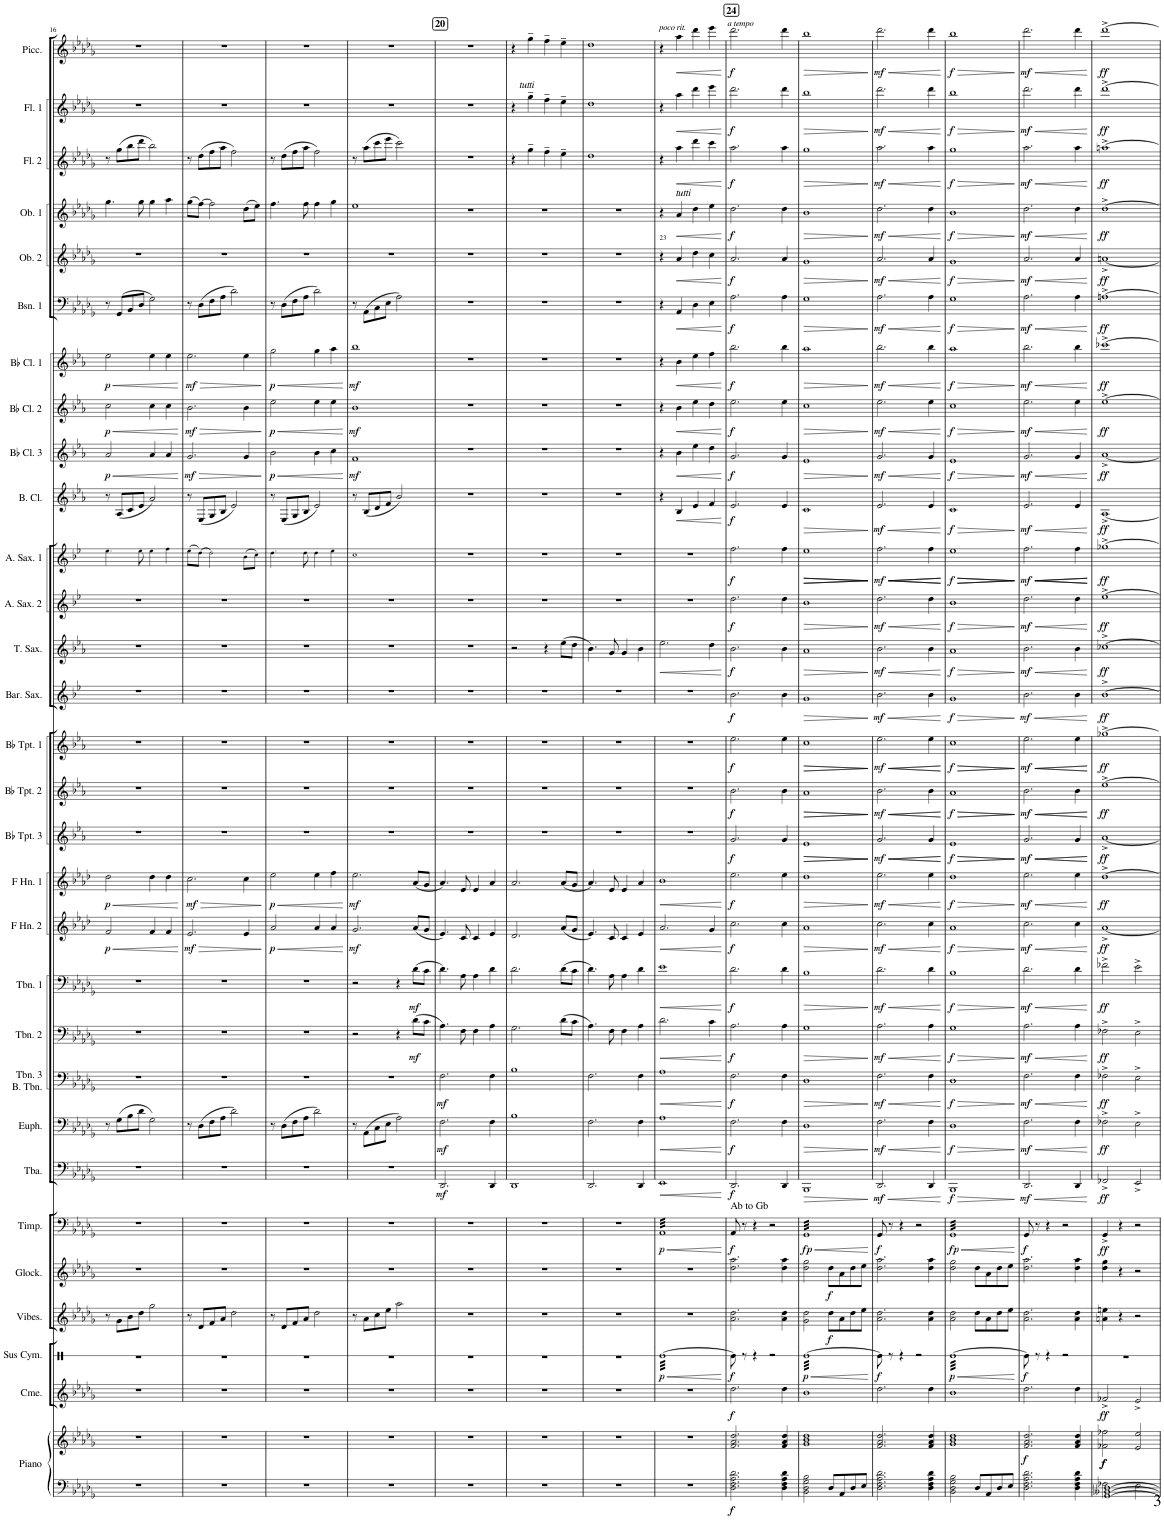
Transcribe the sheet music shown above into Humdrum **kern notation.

**kern	**kern	**dynam	**kern	**dynam	**kern	**dynam	**kern	**dynam	**kern	**dynam	**kern	**dynam	**kern	**dynam	**kern	**dynam	**kern	**dynam	**kern	**dynam	**kern	**dynam	**kern	**dynam	**kern	**dynam	**kern	**dynam	**kern	**dynam	**kern	**dynam	**kern	**dynam	**kern	**dynam	**kern	**dynam	**kern	**dynam	**kern	**dynam	**kern	**dynam	**kern	**dynam	**kern	**dynam	**kern	**dynam	**kern	**dynam	**kern	**dynam	**kern	**dynam	**kern	**dynam	**kern	**dynam
*part30	*part30	*part30	*part29	*part29	*part28	*part28	*part27	*part27	*part26	*part26	*part25	*part25	*part24	*part24	*part23	*part23	*part22	*part22	*part21	*part21	*part20	*part20	*part19	*part19	*part18	*part18	*part17	*part17	*part16	*part16	*part15	*part15	*part14	*part14	*part13	*part13	*part12	*part12	*part11	*part11	*part10	*part10	*part9	*part9	*part8	*part8	*part7	*part7	*part6	*part6	*part5	*part5	*part4	*part4	*part3	*part3	*part2	*part2	*part1	*part1
*staff31	*staff30	*staff30/31	*staff29	*staff29	*staff28	*staff28	*staff27	*staff27	*staff26	*staff26	*staff25	*staff25	*staff24	*staff24	*staff23	*staff23	*staff22	*staff22	*staff21	*staff21	*staff20	*staff20	*staff19	*staff19	*staff18	*staff18	*staff17	*staff17	*staff16	*staff16	*staff15	*staff15	*staff14	*staff14	*staff13	*staff13	*staff12	*staff12	*staff11	*staff11	*staff10	*staff10	*staff9	*staff9	*staff8	*staff8	*staff7	*staff7	*staff6	*staff6	*staff5	*staff5	*staff4	*staff4	*staff3	*staff3	*staff2	*staff2	*staff1	*staff1
*I"Piano	*	*	*I"Chimes	*	*I"Suspended Cymbal	*	*I"Vibraphone	*	*I"Glockenspiel	*	*I"Timpani	*	*I"Tuba	*	*I"Euphonium	*	*I"Trombone 3 &amp; Bass Trombone	*	*I"Trombone 2	*	*I"Trombone 1	*	*I"F Horn 2	*	*I"F Horn 1	*	*I"Bb Trumpet 3	*	*I"Bb Trumpet 2	*	*I"Bb Trumpet 1	*	*I"Baritone Saxophone	*	*I"Tenor Saxophone	*	*I"Alto Saxophone 2	*	*I"Alto Saxophone 1	*	*I"Bass Clarinet	*	*I"Bb Clarinet 3	*	*I"Bb Clarinet 2	*	*I"Bb Clarinet 1	*	*I"Bassoon 1	*	*I"Oboe 2	*	*I"Oboe 1	*	*I"Flute 2	*	*I"Flute 1	*	*I"Piccolo	*
*I'Piano	*	*	*I'Cme.	*	*I'Sus Cym.	*	*	*	*I'Glock.	*	*I'Timp.	*	*I'Tba.	*	*I'Euph.	*	*I'Tbn. 3 B. Tbn.	*	*I'Tbn. 2	*	*I'Tbn. 1	*	*I'F Hn. 2	*	*I'F Hn. 1	*	*I'Bb Tpt. 3	*	*I'Bb Tpt. 2	*	*I'Bb Tpt. 1	*	*I'Bar. Sax.	*	*I'T. Sax.	*	*I'A. Sax. 2	*	*I'A. Sax. 1	*	*I'B. Cl.	*	*I'Bb Cl. 3	*	*I'Bb Cl. 2	*	*I'Bb Cl. 1	*	*I'Bsn. 1	*	*I'Ob. 2	*	*I'Ob. 1	*	*I'Fl. 2	*	*I'Fl. 1	*	*I'Picc.	*
!!LO:PB:g=z
*clefF4	*clefG2	*	*clefG2	*	*clefX	*	*clefG2	*	*clefG2	*	*clefF4	*	*clefF4	*	*clefF4	*	*clefF4	*	*clefF4	*	*clefF4	*	*clefG2	*	*clefG2	*	*clefG2	*	*clefG2	*	*clefG2	*	*clefG2	*	*clefG2	*	*clefG2	*	*clefG2	*	*clefG2	*	*clefG2	*	*clefG2	*	*clefG2	*	*clefF4	*	*clefG2	*	*clefG2	*	*clefG2	*	*clefG2	*	*clefG2	*
*	*	*	*	*	*	*	*	*	*Trd-14c-24	*	*	*	*	*	*	*	*	*	*	*	*	*	*Trd4c7	*	*Trd4c7	*	*Trd1c2	*	*Trd1c2	*	*Trd1c2	*	*Trd12c21	*	*Trd8c14	*	*Trd5c9	*	*Trd5c9	*	*Trd8c14	*	*Trd1c2	*	*Trd1c2	*	*Trd1c2	*	*	*	*	*	*	*	*	*	*	*	*Trd-7c-12	*
*k[b-e-a-d-g-]	*k[b-e-a-d-g-]	*	*k[b-e-a-d-g-]	*	*k[]	*	*k[b-e-a-d-g-]	*	*k[b-e-a-d-g-]	*	*k[b-e-a-d-g-]	*	*k[b-e-a-d-g-]	*	*k[b-e-a-d-g-]	*	*k[b-e-a-d-g-]	*	*k[b-e-a-d-g-]	*	*k[b-e-a-d-g-]	*	*k[b-e-a-d-]	*	*k[b-e-a-d-]	*	*k[b-e-a-]	*	*k[b-e-a-]	*	*k[b-e-a-]	*	*k[b-e-]	*	*k[b-e-a-]	*	*k[b-e-]	*	*k[b-e-]	*	*k[b-e-a-]	*	*k[b-e-a-]	*	*k[b-e-a-]	*	*k[b-e-a-]	*	*k[b-e-a-d-g-]	*	*k[b-e-a-d-g-]	*	*k[b-e-a-d-g-]	*	*k[b-e-a-d-g-]	*	*k[b-e-a-d-g-]	*	*k[b-e-a-d-g-]	*
*M4/4	*M4/4	*	*M4/4	*	*M4/4	*	*M4/4	*	*M4/4	*	*M4/4	*	*M4/4	*	*M4/4	*	*M4/4	*	*M4/4	*	*M4/4	*	*M4/4	*	*M4/4	*	*M4/4	*	*M4/4	*	*M4/4	*	*M4/4	*	*M4/4	*	*M4/4	*	*M4/4	*	*M4/4	*	*M4/4	*	*M4/4	*	*M4/4	*	*M4/4	*	*M4/4	*	*M4/4	*	*M4/4	*	*M4/4	*	*M4/4	*
=16	=16	=16	=16	=16	=16	=16	=16	=16	=16	=16	=16	=16	=16	=16	=16	=16	=16	=16	=16	=16	=16	=16	=16	=16	=16	=16	=16	=16	=16	=16	=16	=16	=16	=16	=16	=16	=16	=16	=16	=16	=16	=16	=16	=16	=16	=16	=16	=16	=16	=16	=16	=16	=16	=16	=16	=16	=16	=16	=16	=16
!	!	!	!	!	!	!	!	!	!	!	!	!	!	!	!	!	!	!	!	!	!	!	!	!LO:HP:b	!	!LO:HP:b	!	!	!	!	!	!	!	!	!	!	!	!	!	!	!	!	!	!LO:HP:b	!	!LO:HP:b	!	!LO:HP:b	!	!	!	!	!	!	!	!	!	!	!	!
!	!	!	!	!	!	!	!	!	!	!	!	!	!	!	!	!	!	!	!	!	!	!	!	!LO:DY:n=1:b	!	!LO:DY:n=1:b	!	!	!	!	!	!	!	!	!	!	!	!	!	!	!	!	!	!LO:DY:n=1:b	!	!LO:DY:n=1:b	!	!LO:DY:n=1:b	!	!	!	!	!	!	!	!	!	!	!	!
1r	1r	.	1r	.	1r	.	8r	.	1r	.	1r	.	1r	.	8r	.	1r	.	1r	.	1r	.	2f/	< p	2dd-\	< p	1r	.	1r	.	1r	.	1r	.	1r	.	1r	.	4.ee-!\	.	8r	.	2a-/	< p	2cc\	< p	2ee-\	< p	8r	.	1r	.	4.gg-\	.	8r	.	1r	.	1r	.
.	.	.	.	.	.	.	8g-\L	.	.	.	.	.	.	.	(8G-\L	.	.	.	.	.	.	.	.	.	.	.	.	.	.	.	.	.	.	.	.	.	.	.	.	.	(8A-/L	.	.	.	.	.	.	.	(8GG-/L	.	.	.	.	.	(8gg-\L	.	.	.	.	.
.	.	.	.	.	.	.	8b-\	.	.	.	.	.	.	.	8B-\	.	.	.	.	.	.	.	.	.	.	.	.	.	.	.	.	.	.	.	.	.	.	.	.	.	8c/	.	.	.	.	.	.	.	8BB-/	.	.	.	.	.	8bb-\	.	.	.	.	.
.	.	.	.	.	.	.	8dd-\J	.	.	.	.	.	.	.	8d-\J	.	.	.	.	.	.	.	.	.	.	.	.	.	.	.	.	.	.	.	.	.	.	.	8ee-!\	.	8e-/J	.	.	.	.	.	.	.	8D-/J	.	.	.	8gg-\	.	8ddd-\J	.	.	.	.	.
.	.	.	.	.	.	.	2gg-\	.	.	.	.	.	.	.	2G-\)	.	.	.	.	.	.	.	4f/	.	4dd-\	.	.	.	.	.	.	.	.	.	.	.	.	.	4ee-!\	.	2a-/)	.	4a-/	.	4cc\	.	4ee-\	.	2G-\)	.	.	.	4gg-\	.	2bb-\)	.	.	.	.	.
.	.	.	.	.	.	.	.	.	.	.	.	.	.	.	.	.	.	.	.	.	.	.	4f/	.	4dd-\	.	.	.	.	.	.	.	.	.	.	.	.	.	4ff!\	.	.	.	4a-/	.	4cc\	.	4ee-\	.	.	.	.	.	4aa-\	.	.	.	.	.	.	.
.	.	.	.	.	.	.	.	.	.	.	.	.	.	.	.	.	.	.	.	.	.	.	.	[	.	[	.	.	.	.	.	.	.	.	.	.	.	.	.	.	.	.	.	[	.	[	.	[	.	.	.	.	.	.	.	.	.	.	.	.
=17	=17	=17	=17	=17	=17	=17	=17	=17	=17	=17	=17	=17	=17	=17	=17	=17	=17	=17	=17	=17	=17	=17	=17	=17	=17	=17	=17	=17	=17	=17	=17	=17	=17	=17	=17	=17	=17	=17	=17	=17	=17	=17	=17	=17	=17	=17	=17	=17	=17	=17	=17	=17	=17	=17	=17	=17	=17	=17	=17	=17
!	!	!	!	!	!	!	!	!	!	!	!	!	!	!	!	!	!	!	!	!	!	!	!	!LO:HP:b	!	!LO:HP:b	!	!	!	!	!	!	!	!	!	!	!	!	!	!	!	!	!	!LO:HP:b	!	!LO:HP:b	!	!LO:HP:b	!	!	!	!	!	!	!	!	!	!	!	!
!	!	!	!	!	!	!	!	!	!	!	!	!	!	!	!	!	!	!	!	!	!	!	!	!LO:DY:n=1:b	!	!LO:DY:n=1:b	!	!	!	!	!	!	!	!	!	!	!	!	!	!	!	!	!	!LO:DY:n=1:b	!	!LO:DY:n=1:b	!	!LO:DY:n=1:b	!	!	!	!	!	!	!	!	!	!	!	!
1r	1r	.	1r	.	1r	.	8r	.	1r	.	1r	.	1r	.	8r	.	1r	.	1r	.	1r	.	2.e-/	> mf	2.cc\	> mf	1r	.	1r	.	1r	.	1r	.	1r	.	1r	.	(8ee-!\L	.	8r	.	2.g/	> mf	2.b-\	> mf	2.ee-\	> mf	8r	.	1r	.	(8gg-\L	.	8r	.	1r	.	1r	.
.	.	.	.	.	.	.	8d-/L	.	.	.	.	.	.	.	(8D-\L	.	.	.	.	.	.	.	.	.	.	.	.	.	.	.	.	.	.	.	.	.	.	.	[8dd!\J)	.	(8E-/L	.	.	.	.	.	.	.	(8D-\L	.	.	.	[8ff\J)	.	(8dd-\L	.	.	.	.	.
.	.	.	.	.	.	.	8f/	.	.	.	.	.	.	.	8F\	.	.	.	.	.	.	.	.	.	.	.	.	.	.	.	.	.	.	.	.	.	.	.	2dd!\]	.	8G/	.	.	.	.	.	.	.	8F\	.	.	.	2ff\]	.	8ff\	.	.	.	.	.
.	.	.	.	.	.	.	8a-/J	.	.	.	.	.	.	.	8A-\J	.	.	.	.	.	.	.	.	.	.	.	.	.	.	.	.	.	.	.	.	.	.	.	.	.	8B-/J	.	.	.	.	.	.	.	8A-\J	.	.	.	.	.	8aa-\J	.	.	.	.	.
.	.	.	.	.	.	.	2dd-\	.	.	.	.	.	.	.	2d-\)	.	.	.	.	.	.	.	.	.	.	.	.	.	.	.	.	.	.	.	.	.	.	.	.	.	2e-/)	.	.	.	.	.	.	.	2d-\)	.	.	.	.	.	2ff\)	.	.	.	.	.
.	.	.	.	.	.	.	.	.	.	.	.	.	.	.	.	.	.	.	.	.	.	.	4e-/	.	4cc\	.	.	.	.	.	.	.	.	.	.	.	.	.	(8b-!\L	.	.	.	4g/	.	4b-\	.	4ee-\	.	.	.	.	.	(8dd-\L	.	.	.	.	.	.	.
.	.	.	.	.	.	.	.	.	.	.	.	.	.	.	.	.	.	.	.	.	.	.	.	.	.	.	.	.	.	.	.	.	.	.	.	.	.	.	8cc!\J)	.	.	.	.	.	.	.	.	.	.	.	.	.	8ee-\J)	.	.	.	.	.	.	.
.	.	.	.	.	.	.	.	.	.	.	.	.	.	.	.	.	.	.	.	.	.	.	.	]	.	]	.	.	.	.	.	.	.	.	.	.	.	.	.	.	.	.	.	]	.	]	.	]	.	.	.	.	.	.	.	.	.	.	.	.
=18	=18	=18	=18	=18	=18	=18	=18	=18	=18	=18	=18	=18	=18	=18	=18	=18	=18	=18	=18	=18	=18	=18	=18	=18	=18	=18	=18	=18	=18	=18	=18	=18	=18	=18	=18	=18	=18	=18	=18	=18	=18	=18	=18	=18	=18	=18	=18	=18	=18	=18	=18	=18	=18	=18	=18	=18	=18	=18	=18	=18
!	!	!	!	!	!	!	!	!	!	!	!	!	!	!	!	!	!	!	!	!	!	!	!	!LO:HP:b	!	!LO:HP:b	!	!	!	!	!	!	!	!	!	!	!	!	!	!	!	!	!	!LO:HP:b	!	!LO:HP:b	!	!LO:HP:b	!	!	!	!	!	!	!	!	!	!	!	!
!	!	!	!	!	!	!	!	!	!	!	!	!	!	!	!	!	!	!	!	!	!	!	!	!LO:DY:n=1:b	!	!LO:DY:n=1:b	!	!	!	!	!	!	!	!	!	!	!	!	!	!	!	!	!	!LO:DY:n=1:b	!	!LO:DY:n=1:b	!	!LO:DY:n=1:b	!	!	!	!	!	!	!	!	!	!	!	!
1r	1r	.	1r	.	1r	.	8r	.	1r	.	1r	.	1r	.	8r	.	1r	.	1r	.	1r	.	2a-/	< p	2ee-\	< p	1r	.	1r	.	1r	.	1r	.	1r	.	1r	.	4.dd!\	.	8r	.	2b-\	< p	2ee-\	< p	2gg\	< p	8r	.	1r	.	4.ff\	.	8r	.	1r	.	1r	.
.	.	.	.	.	.	.	8d-/L	.	.	.	.	.	.	.	(8D-\L	.	.	.	.	.	.	.	.	.	.	.	.	.	.	.	.	.	.	.	.	.	.	.	.	.	(8E-/L	.	.	.	.	.	.	.	(8D-\L	.	.	.	.	.	(8dd-\L	.	.	.	.	.
.	.	.	.	.	.	.	8f/	.	.	.	.	.	.	.	8F\	.	.	.	.	.	.	.	.	.	.	.	.	.	.	.	.	.	.	.	.	.	.	.	.	.	8G/	.	.	.	.	.	.	.	8F\	.	.	.	.	.	8ff\	.	.	.	.	.
.	.	.	.	.	.	.	8a-/J	.	.	.	.	.	.	.	8A-\J	.	.	.	.	.	.	.	.	.	.	.	.	.	.	.	.	.	.	.	.	.	.	.	8dd!\	.	8B-/J	.	.	.	.	.	.	.	8A-\J	.	.	.	8ff\	.	8aa-\J	.	.	.	.	.
.	.	.	.	.	.	.	2dd-\	.	.	.	.	.	.	.	2d-\)	.	.	.	.	.	.	.	4a-/	.	4ee-\	.	.	.	.	.	.	.	.	.	.	.	.	.	4dd!\	.	2e-/)	.	4b-\	.	4ee-\	.	4gg\	.	2d-\)	.	.	.	4ff\	.	2ff\)	.	.	.	.	.
.	.	.	.	.	.	.	.	.	.	.	.	.	.	.	.	.	.	.	.	.	.	.	4a-/	.	4ff\	.	.	.	.	.	.	.	.	.	.	.	.	.	4ee-!\	.	.	.	4cc\	.	4ee-\	.	4aa-\	.	.	.	.	.	4gg-\	.	.	.	.	.	.	.
.	.	.	.	.	.	.	.	.	.	.	.	.	.	.	.	.	.	.	.	.	.	.	.	[	.	[	.	.	.	.	.	.	.	.	.	.	.	.	.	.	.	.	.	[	.	[	.	[	.	.	.	.	.	.	.	.	.	.	.	.
=19	=19	=19	=19	=19	=19	=19	=19	=19	=19	=19	=19	=19	=19	=19	=19	=19	=19	=19	=19	=19	=19	=19	=19	=19	=19	=19	=19	=19	=19	=19	=19	=19	=19	=19	=19	=19	=19	=19	=19	=19	=19	=19	=19	=19	=19	=19	=19	=19	=19	=19	=19	=19	=19	=19	=19	=19	=19	=19	=19	=19
!	!	!	!	!	!	!	!	!	!	!	!	!	!	!	!	!	!	!	!	!	!	!	!	!LO:DY:b	!	!LO:DY:b	!	!	!	!	!	!	!	!	!	!	!	!	!	!	!	!	!	!LO:DY:b	!	!LO:DY:b	!	!LO:DY:b	!	!	!	!	!	!	!	!	!	!	!	!
1r	1r	.	1r	.	1r	.	8r	.	1r	.	1r	.	1r	.	8r	.	1r	.	2r	.	2r	.	2.g/	mf	2.ee-\	mf	1r	.	1r	.	1r	.	1r	.	1r	.	1r	.	1cc!	.	8r	.	1f	mf	1b-	mf	1bb-	mf	8r	.	1r	.	1ee-	.	8r	.	1r	.	1r	.
.	.	.	.	.	.	.	8a-\L	.	.	.	.	.	.	.	(8AA-\L	.	.	.	.	.	.	.	.	.	.	.	.	.	.	.	.	.	.	.	.	.	.	.	.	.	(8B-/L	.	.	.	.	.	.	.	(8AA-\L	.	.	.	.	.	(8aa-\L	.	.	.	.	.
.	.	.	.	.	.	.	8cc\	.	.	.	.	.	.	.	8C\	.	.	.	.	.	.	.	.	.	.	.	.	.	.	.	.	.	.	.	.	.	.	.	.	.	8d/	.	.	.	.	.	.	.	8C\	.	.	.	.	.	8ccc\	.	.	.	.	.
.	.	.	.	.	.	.	8ee-\J	.	.	.	.	.	.	.	8E-\J	.	.	.	.	.	.	.	.	.	.	.	.	.	.	.	.	.	.	.	.	.	.	.	.	.	8f/J	.	.	.	.	.	.	.	8E-\J	.	.	.	.	.	8eee-\J	.	.	.	.	.
.	.	.	.	.	.	.	2aa-\	.	.	.	.	.	.	.	2A-\)	.	.	.	4r	.	4r	.	.	.	.	.	.	.	.	.	.	.	.	.	.	.	.	.	.	.	2b-/)	.	.	.	.	.	.	.	2A-\)	.	.	.	.	.	2ccc\)	.	.	.	.	.
!	!	!	!	!	!	!	!	!	!	!	!	!	!	!	!	!	!	!	!	!LO:DY:b	!	!LO:DY:b	!	!	!	!	!	!	!	!	!	!	!	!	!	!	!	!	!	!	!	!	!	!	!	!	!	!	!	!	!	!	!	!	!	!	!	!	!	!
.	.	.	.	.	.	.	.	.	.	.	.	.	.	.	.	.	.	.	(8d-\L	mf	(8d-\L	mf	(8a-/L	.	(8a-/L	.	.	.	.	.	.	.	.	.	.	.	.	.	.	.	.	.	.	.	.	.	.	.	.	.	.	.	.	.	.	.	.	.	.	.
.	.	.	.	.	.	.	.	.	.	.	.	.	.	.	.	.	.	.	8c\J	.	8c\J	.	8g/J	.	8g/J	.	.	.	.	.	.	.	.	.	.	.	.	.	.	.	.	.	.	.	.	.	.	.	.	.	.	.	.	.	.	.	.	.	.	.
!!LO:REH:place=s1:a:B:cj:fs=12:t=20
=20	=20	=20	=20	=20	=20	=20	=20	=20	=20	=20	=20	=20	=20	=20	=20	=20	=20	=20	=20	=20	=20	=20	=20	=20	=20	=20	=20	=20	=20	=20	=20	=20	=20	=20	=20	=20	=20	=20	=20	=20	=20	=20	=20	=20	=20	=20	=20	=20	=20	=20	=20	=20	=20	=20	=20	=20	=20	=20	=20	=20
!	!	!	!	!	!	!	!	!	!	!	!	!	!	!LO:DY:b	!	!LO:DY:b	!	!LO:DY:b	!	!	!	!	!	!	!	!	!	!	!	!	!	!	!	!	!	!	!	!	!	!	!	!	!	!	!	!	!	!	!	!	!	!	!	!	!	!	!	!	!	!
1r	1r	.	1r	.	1r	.	1r	.	1r	.	1r	.	2.DD-/	mf	2.F\	mf	2.F\	mf	4.A-\)	.	4.d-\)	.	4.e-/)	.	4.a-/)	.	1r	.	1r	.	1r	.	1r	.	1r	.	1r	.	1r	.	1r	.	1r	.	1r	.	1r	.	1r	.	1r	.	1r	.	1r	.	1r	.	1r	.
.	.	.	.	.	.	.	.	.	.	.	.	.	.	.	.	.	.	.	8F\	.	8A-\	.	8c/	.	8e-/	.	.	.	.	.	.	.	.	.	.	.	.	.	.	.	.	.	.	.	.	.	.	.	.	.	.	.	.	.	.	.	.	.	.	.
.	.	.	.	.	.	.	.	.	.	.	.	.	.	.	.	.	.	.	4F\	.	4A-\	.	4c/	.	4e-/	.	.	.	.	.	.	.	.	.	.	.	.	.	.	.	.	.	.	.	.	.	.	.	.	.	.	.	.	.	.	.	.	.	.	.
.	.	.	.	.	.	.	.	.	.	.	.	.	4DD-/	.	4F\	.	4F\	.	4A-\	.	4d-\	.	4e-/	.	4a-/	.	.	.	.	.	.	.	.	.	.	.	.	.	.	.	.	.	.	.	.	.	.	.	.	.	.	.	.	.	.	.	.	.	.	.
=21	=21	=21	=21	=21	=21	=21	=21	=21	=21	=21	=21	=21	=21	=21	=21	=21	=21	=21	=21	=21	=21	=21	=21	=21	=21	=21	=21	=21	=21	=21	=21	=21	=21	=21	=21	=21	=21	=21	=21	=21	=21	=21	=21	=21	=21	=21	=21	=21	=21	=21	=21	=21	=21	=21	=21	=21	=21	=21	=21	=21
1r	1r	.	1r	.	1r	.	1r	.	1r	.	1r	.	1DD-	.	1B-	.	1B-	.	2.G-\	.	2.d-\	.	2.d-/	.	2.a-/	.	1r	.	1r	.	1r	.	1r	.	2r	.	1r	.	1r	.	1r	.	1r	.	1r	.	1r	.	1r	.	1r	.	1r	.	4r	.	4r	.	4r	.
!	!	!	!	!	!	!	!	!	!	!	!	!	!	!	!	!	!	!	!	!	!	!	!	!	!	!	!	!	!	!	!	!	!	!	!	!	!	!	!	!	!	!	!	!	!	!	!	!	!	!	!	!	!	!	!	!	!LO:TX:a:i:t=tutti	!	!	!
.	.	.	.	.	.	.	.	.	.	.	.	.	.	.	.	.	.	.	.	.	.	.	.	.	.	.	.	.	.	.	.	.	.	.	.	.	.	.	.	.	.	.	.	.	.	.	.	.	.	.	.	.	.	.	4gg-~\	.	4gg-~\	.	4gg-~\	.
.	.	.	.	.	.	.	.	.	.	.	.	.	.	.	.	.	.	.	.	.	.	.	.	.	.	.	.	.	.	.	.	.	.	.	4r	.	.	.	.	.	.	.	.	.	.	.	.	.	.	.	.	.	.	.	4ff~\	.	4ff~\	.	4ff~\	.
.	.	.	.	.	.	.	.	.	.	.	.	.	.	.	.	.	.	.	(8d-\L	.	(8d-\L	.	(8a-/L	.	(8a-/L	.	.	.	.	.	.	.	.	.	(8ee-\L	.	.	.	.	.	.	.	.	.	.	.	.	.	.	.	.	.	.	.	4ee-~\	.	4ee-~\	.	4ee-~\	.
.	.	.	.	.	.	.	.	.	.	.	.	.	.	.	.	.	.	.	8c\J	.	8c\J	.	8g/J	.	8g/J	.	.	.	.	.	.	.	.	.	8dd\J	.	.	.	.	.	.	.	.	.	.	.	.	.	.	.	.	.	.	.	.	.	.	.	.	.
=22	=22	=22	=22	=22	=22	=22	=22	=22	=22	=22	=22	=22	=22	=22	=22	=22	=22	=22	=22	=22	=22	=22	=22	=22	=22	=22	=22	=22	=22	=22	=22	=22	=22	=22	=22	=22	=22	=22	=22	=22	=22	=22	=22	=22	=22	=22	=22	=22	=22	=22	=22	=22	=22	=22	=22	=22	=22	=22	=22	=22
1r	1r	.	1r	.	1r	.	1r	.	1r	.	1r	.	2.DD-/	.	2.F\	.	2.F\	.	4.A-\)	.	4.d-\)	.	4.e-/)	.	4.a-/)	.	1r	.	1r	.	1r	.	1r	.	4.b-\)	.	1r	.	1r	.	1r	.	1r	.	1r	.	1r	.	1r	.	1r	.	1r	.	1dd-	.	1dd-	.	1dd-	.
.	.	.	.	.	.	.	.	.	.	.	.	.	.	.	.	.	.	.	8F\	.	8A-\	.	8c/	.	8e-/	.	.	.	.	.	.	.	.	.	8g/	.	.	.	.	.	.	.	.	.	.	.	.	.	.	.	.	.	.	.	.	.	.	.	.	.
.	.	.	.	.	.	.	.	.	.	.	.	.	.	.	.	.	.	.	4F\	.	4A-\	.	4c/	.	4e-/	.	.	.	.	.	.	.	.	.	4g/	.	.	.	.	.	.	.	.	.	.	.	.	.	.	.	.	.	.	.	.	.	.	.	.	.
.	.	.	.	.	.	.	.	.	.	.	.	.	4DD-/	.	4F\	.	4F\	.	4A-\	.	4d-\	.	4e-/	.	4a-/	.	.	.	.	.	.	.	.	.	4b-\	.	.	.	.	.	.	.	.	.	.	.	.	.	.	.	.	.	.	.	.	.	.	.	.	.
=23	=23	=23	=23	=23	=23	=23	=23	=23	=23	=23	=23	=23	=23	=23	=23	=23	=23	=23	=23	=23	=23	=23	=23	=23	=23	=23	=23	=23	=23	=23	=23	=23	=23	=23	=23	=23	=23	=23	=23	=23	=23	=23	=23	=23	=23	=23	=23	=23	=23	=23	=23	=23	=23	=23	=23	=23	=23	=23	=23	=23
!	!	!	!	!	!	!	!	!	!	!	!	!	!	!	!	!	!	!	!	!	!	!	!	!	!	!	!	!	!	!	!	!	!	!	!	!	!	!	!	!	!	!	!	!	!	!	!	!	!	!	!	!	!	!	!	!	!	!	!LO:TX:a:i:t=poco rit.	!
!	!	!	!	!	!	!	!	!	!	!	!	!	!	!	!	!	!	!	!	!	!	!	!	!	!	!	!	!	!	!	!	!	!	!	!	!	!	!	!	!	!	!	!	!	!	!	!	!	!	!	!LO:TX:a:t=23	!	!	!	!	!	!	!	!	!
!	!	!	!	!	!	!LO:HP:b	!	!	!	!	!	!LO:HP:b	!	!LO:HP:b	!	!LO:HP:b	!	!LO:HP:b	!	!LO:HP:b	!	!LO:HP:b	!	!LO:HP:b	!	!LO:HP:b	!	!	!	!	!	!	!	!	!	!LO:HP:b	!	!	!	!	!	!	!	!	!	!	!	!	!	!	!	!	!	!	!	!	!	!	!	!
!	!	!	!	!	!	!LO:DY:n=1:b	!	!	!	!	!	!LO:DY:n=1:b	!	!	!	!	!	!	!	!	!	!	!	!	!	!	!	!	!	!	!	!	!	!	!	!	!	!	!	!	!	!	!	!	!	!	!	!	!	!	!	!	!	!	!	!	!	!	!	!
*	*	*	*	*	*tremolo	*	*	*	*	*	*	*	*	*	*	*	*	*	*	*	*	*	*	*	*	*	*	*	*	*	*	*	*	*	*	*	*	*	*	*	*	*	*	*	*	*	*	*	*	*	*	*	*	*	*	*	*	*	*	*
*	*	*	*	*	*	*	*	*	*	*	*tremolo	*	*	*	*	*	*	*	*	*	*	*	*	*	*	*	*	*	*	*	*	*	*	*	*	*	*	*	*	*	*	*	*	*	*	*	*	*	*	*	*	*	*	*	*	*	*	*	*	*
1r	1r	.	1r	.	[32ReLLL	< p	1r	.	1r	.	32AA-LLL	< p	1EE-	<	1A-	<	1A-	<	2.d-\	<	1e-	<	2.a-/	<	1b-	<	1r	.	1r	.	1r	.	1r	.	2.ee-\	<	1r	.	1r	.	4r	.	4r	.	4r	.	4r	.	4r	.	4r	.	4r	.	4r	.	4r	.	4r	.
.	.	.	.	.	32Re	.	.	.	.	.	32AA-	.	.	.	.	.	.	.	.	.	.	.	.	.	.	.	.	.	.	.	.	.	.	.	.	.	.	.	.	.	.	.	.	.	.	.	.	.	.	.	.	.	.	.	.	.	.	.	.	.
.	.	.	.	.	32Re	.	.	.	.	.	32AA-	.	.	.	.	.	.	.	.	.	.	.	.	.	.	.	.	.	.	.	.	.	.	.	.	.	.	.	.	.	.	.	.	.	.	.	.	.	.	.	.	.	.	.	.	.	.	.	.	.
.	.	.	.	.	32Re	.	.	.	.	.	32AA-	.	.	.	.	.	.	.	.	.	.	.	.	.	.	.	.	.	.	.	.	.	.	.	.	.	.	.	.	.	.	.	.	.	.	.	.	.	.	.	.	.	.	.	.	.	.	.	.	.
.	.	.	.	.	32Re	.	.	.	.	.	32AA-	.	.	.	.	.	.	.	.	.	.	.	.	.	.	.	.	.	.	.	.	.	.	.	.	.	.	.	.	.	.	.	.	.	.	.	.	.	.	.	.	.	.	.	.	.	.	.	.	.
.	.	.	.	.	32Re	.	.	.	.	.	32AA-	.	.	.	.	.	.	.	.	.	.	.	.	.	.	.	.	.	.	.	.	.	.	.	.	.	.	.	.	.	.	.	.	.	.	.	.	.	.	.	.	.	.	.	.	.	.	.	.	.
.	.	.	.	.	32Re	.	.	.	.	.	32AA-	.	.	.	.	.	.	.	.	.	.	.	.	.	.	.	.	.	.	.	.	.	.	.	.	.	.	.	.	.	.	.	.	.	.	.	.	.	.	.	.	.	.	.	.	.	.	.	.	.
.	.	.	.	.	32Re	.	.	.	.	.	32AA-	.	.	.	.	.	.	.	.	.	.	.	.	.	.	.	.	.	.	.	.	.	.	.	.	.	.	.	.	.	.	.	.	.	.	.	.	.	.	.	.	.	.	.	.	.	.	.	.	.
!	!	!	!	!	!	!	!	!	!	!	!	!	!	!	!	!	!	!	!	!	!	!	!	!	!	!	!	!	!	!	!	!	!	!	!	!	!	!	!	!	!	!	!	!	!	!	!	!	!	!	!	!	!LO:TX:a:i:t=tutti	!	!	!	!	!	!	!
!	!	!	!	!	!	!	!	!	!	!	!	!	!	!	!	!	!	!	!	!	!	!	!	!	!	!	!	!	!	!	!	!	!	!	!	!	!	!	!	!	!	!LO:HP:b	!	!LO:HP:b	!	!LO:HP:b	!	!LO:HP:b	!	!LO:HP:b	!	!LO:HP:b	!	!LO:HP:b	!	!LO:HP:b	!	!LO:HP:b	!	!LO:HP:b
.	.	.	.	.	32Re	.	.	.	.	.	32AA-	.	.	.	.	.	.	.	.	.	.	.	.	.	.	.	.	.	.	.	.	.	.	.	.	.	.	.	.	.	4B-/	<	4b-\	<	4b-\	<	4b-\	<	4AA-/	<	4a-/	<	4a-/	<	4aa-\	<	4aa-\	<	4aa-\	<
.	.	.	.	.	32Re	.	.	.	.	.	32AA-	.	.	.	.	.	.	.	.	.	.	.	.	.	.	.	.	.	.	.	.	.	.	.	.	.	.	.	.	.	.	.	.	.	.	.	.	.	.	.	.	.	.	.	.	.	.	.	.	.
.	.	.	.	.	32Re	.	.	.	.	.	32AA-	.	.	.	.	.	.	.	.	.	.	.	.	.	.	.	.	.	.	.	.	.	.	.	.	.	.	.	.	.	.	.	.	.	.	.	.	.	.	.	.	.	.	.	.	.	.	.	.	.
.	.	.	.	.	32Re	.	.	.	.	.	32AA-	.	.	.	.	.	.	.	.	.	.	.	.	.	.	.	.	.	.	.	.	.	.	.	.	.	.	.	.	.	.	.	.	.	.	.	.	.	.	.	.	.	.	.	.	.	.	.	.	.
.	.	.	.	.	32Re	.	.	.	.	.	32AA-	.	.	.	.	.	.	.	.	.	.	.	.	.	.	.	.	.	.	.	.	.	.	.	.	.	.	.	.	.	.	.	.	.	.	.	.	.	.	.	.	.	.	.	.	.	.	.	.	.
.	.	.	.	.	32Re	.	.	.	.	.	32AA-	.	.	.	.	.	.	.	.	.	.	.	.	.	.	.	.	.	.	.	.	.	.	.	.	.	.	.	.	.	.	.	.	.	.	.	.	.	.	.	.	.	.	.	.	.	.	.	.	.
.	.	.	.	.	32Re	.	.	.	.	.	32AA-	.	.	.	.	.	.	.	.	.	.	.	.	.	.	.	.	.	.	.	.	.	.	.	.	.	.	.	.	.	.	.	.	.	.	.	.	.	.	.	.	.	.	.	.	.	.	.	.	.
.	.	.	.	.	32Re	.	.	.	.	.	32AA-	.	.	.	.	.	.	.	.	.	.	.	.	.	.	.	.	.	.	.	.	.	.	.	.	.	.	.	.	.	.	.	.	.	.	.	.	.	.	.	.	.	.	.	.	.	.	.	.	.
.	.	.	.	.	32Re	.	.	.	.	.	32AA-	.	.	.	.	.	.	.	.	.	.	.	.	.	.	.	.	.	.	.	.	.	.	.	.	.	.	.	.	.	4e-/	.	4ee-\	.	4ee-\	.	4ee-\	.	4D-\	.	4dd-\	.	4dd-\	.	4ddd-\	.	4ddd-\	.	4ddd-\	.
.	.	.	.	.	32Re	.	.	.	.	.	32AA-	.	.	.	.	.	.	.	.	.	.	.	.	.	.	.	.	.	.	.	.	.	.	.	.	.	.	.	.	.	.	.	.	.	.	.	.	.	.	.	.	.	.	.	.	.	.	.	.	.
.	.	.	.	.	32Re	.	.	.	.	.	32AA-	.	.	.	.	.	.	.	.	.	.	.	.	.	.	.	.	.	.	.	.	.	.	.	.	.	.	.	.	.	.	.	.	.	.	.	.	.	.	.	.	.	.	.	.	.	.	.	.	.
.	.	.	.	.	32Re	.	.	.	.	.	32AA-	.	.	.	.	.	.	.	.	.	.	.	.	.	.	.	.	.	.	.	.	.	.	.	.	.	.	.	.	.	.	.	.	.	.	.	.	.	.	.	.	.	.	.	.	.	.	.	.	.
.	.	.	.	.	32Re	.	.	.	.	.	32AA-	.	.	.	.	.	.	.	.	.	.	.	.	.	.	.	.	.	.	.	.	.	.	.	.	.	.	.	.	.	.	.	.	.	.	.	.	.	.	.	.	.	.	.	.	.	.	.	.	.
.	.	.	.	.	32Re	.	.	.	.	.	32AA-	.	.	.	.	.	.	.	.	.	.	.	.	.	.	.	.	.	.	.	.	.	.	.	.	.	.	.	.	.	.	.	.	.	.	.	.	.	.	.	.	.	.	.	.	.	.	.	.	.
.	.	.	.	.	32Re	.	.	.	.	.	32AA-	.	.	.	.	.	.	.	.	.	.	.	.	.	.	.	.	.	.	.	.	.	.	.	.	.	.	.	.	.	.	.	.	.	.	.	.	.	.	.	.	.	.	.	.	.	.	.	.	.
.	.	.	.	.	32Re	.	.	.	.	.	32AA-	.	.	.	.	.	.	.	.	.	.	.	.	.	.	.	.	.	.	.	.	.	.	.	.	.	.	.	.	.	.	.	.	.	.	.	.	.	.	.	.	.	.	.	.	.	.	.	.	.
.	.	.	.	.	32Re	.	.	.	.	.	32AA-	.	.	.	.	.	.	.	4c\	.	.	.	4g/	.	.	.	.	.	.	.	.	.	.	.	4dd\	.	.	.	.	.	4f/	.	4dd\	.	4dd\	.	4ff\	.	4E-\	.	4cc\	.	4ee-\	.	4ccc\	.	4eee-\	.	4eee-\	.
.	.	.	.	.	32Re	.	.	.	.	.	32AA-	.	.	.	.	.	.	.	.	.	.	.	.	.	.	.	.	.	.	.	.	.	.	.	.	.	.	.	.	.	.	.	.	.	.	.	.	.	.	.	.	.	.	.	.	.	.	.	.	.
.	.	.	.	.	32Re	.	.	.	.	.	32AA-	.	.	.	.	.	.	.	.	.	.	.	.	.	.	.	.	.	.	.	.	.	.	.	.	.	.	.	.	.	.	.	.	.	.	.	.	.	.	.	.	.	.	.	.	.	.	.	.	.
.	.	.	.	.	32Re	.	.	.	.	.	32AA-	.	.	.	.	.	.	.	.	.	.	.	.	.	.	.	.	.	.	.	.	.	.	.	.	.	.	.	.	.	.	.	.	.	.	.	.	.	.	.	.	.	.	.	.	.	.	.	.	.
.	.	.	.	.	32Re	.	.	.	.	.	32AA-	.	.	.	.	.	.	.	.	.	.	.	.	.	.	.	.	.	.	.	.	.	.	.	.	.	.	.	.	.	.	.	.	.	.	.	.	.	.	.	.	.	.	.	.	.	.	.	.	.
.	.	.	.	.	32Re	.	.	.	.	.	32AA-	.	.	.	.	.	.	.	.	.	.	.	.	.	.	.	.	.	.	.	.	.	.	.	.	.	.	.	.	.	.	.	.	.	.	.	.	.	.	.	.	.	.	.	.	.	.	.	.	.
.	.	.	.	.	32Re	.	.	.	.	.	32AA-	.	.	.	.	.	.	.	.	.	.	.	.	.	.	.	.	.	.	.	.	.	.	.	.	.	.	.	.	.	.	.	.	.	.	.	.	.	.	.	.	.	.	.	.	.	.	.	.	.
.	.	.	.	.	32ReJJJ	.	.	.	.	.	32AA-JJJ	.	.	.	.	.	.	.	.	.	.	.	.	.	.	.	.	.	.	.	.	.	.	.	.	.	.	.	.	.	.	.	.	.	.	.	.	.	.	.	.	.	.	.	.	.	.	.	.	.
*	*	*	*	*	*	*	*	*	*	*	*Xtremolo	*	*	*	*	*	*	*	*	*	*	*	*	*	*	*	*	*	*	*	*	*	*	*	*	*	*	*	*	*	*	*	*	*	*	*	*	*	*	*	*	*	*	*	*	*	*	*	*	*
*	*	*	*	*	*Xtremolo	*	*	*	*	*	*	*	*	*	*	*	*	*	*	*	*	*	*	*	*	*	*	*	*	*	*	*	*	*	*	*	*	*	*	*	*	*	*	*	*	*	*	*	*	*	*	*	*	*	*	*	*	*	*	*
.	.	.	.	.	.	[	.	.	.	.	.	[	.	[	.	[	.	[	.	[	.	[	.	[	.	[	.	.	.	.	.	.	.	.	.	[	.	.	.	.	.	[	.	[	.	[	.	[	.	[	.	[	.	[	.	[	.	[	.	[
=24	=24	=24	=24	=24	=24	=24	=24	=24	=24	=24	=24	=24	=24	=24	=24	=24	=24	=24	=24	=24	=24	=24	=24	=24	=24	=24	=24	=24	=24	=24	=24	=24	=24	=24	=24	=24	=24	=24	=24	=24	=24	=24	=24	=24	=24	=24	=24	=24	=24	=24	=24	=24	=24	=24	=24	=24	=24	=24	=24	=24
!!LO:REH:place=s1:a:B:cj:fs=12:t=24
!	!	!	!	!	!	!	!	!	!	!	!	!	!	!	!	!	!	!	!	!	!	!	!	!	!	!	!	!	!	!	!	!	!	!	!	!	!	!	!	!	!	!	!	!	!	!	!	!	!	!	!	!	!	!	!	!	!	!	!LO:TX:a:i:t=a tempo	!
!	!	!	!	!	!	!	!	!	!	!	!LO:TX:a:t=Ab to Gb	!	!	!	!	!	!	!	!	!	!	!	!	!	!	!	!	!	!	!	!	!	!	!	!	!	!	!	!	!	!	!	!	!	!	!	!	!	!	!	!	!	!	!	!	!	!	!	!	!
!	!	!LO:DY:b=2	!	!LO:DY:b	!	!LO:DY:b	!	!	!	!	!	!LO:DY:b	!	!LO:DY:b	!	!LO:DY:b	!	!LO:DY:b	!	!LO:DY:b	!	!LO:DY:b	!	!LO:DY:b	!	!LO:DY:b	!	!LO:DY:b	!	!LO:DY:b	!	!LO:DY:b	!	!LO:DY:b	!	!LO:DY:b	!	!LO:DY:b	!	!LO:DY:b	!	!LO:DY:b	!	!LO:DY:b	!	!LO:DY:b	!	!LO:DY:b	!	!LO:DY:b	!	!LO:DY:b	!	!LO:DY:b	!	!LO:DY:b	!	!LO:DY:b	!	!LO:DY:b
2.D-\ 2.F\ 2.A-\ 2.d-\	2.f/ 2.a-/ 2.dd-/	f	2.dd-\	f	8Re\]	f	2.a-\ 2.dd-\	.	2.dd-\ 2.aa-\	.	8AA-/	f	2.DD-/	f	2.F\	f	2.F\	f	2.A-\	f	2.d-\	f	2.cc\	f	2.ee-\	f	2.g/	f	2.b-\	f	2.ee-\	f	2.b-\	f	2.b-\	f	2.dd\	f	2.ff\	f	2.e-/	f	2.g/	f	2.ee-\	f	2.bb-\	f	2.A-\	f	2.a-/	f	2.dd-\	f	2.aa-\	f	2.ddd-\	f	2.ddd-\	f
.	.	.	.	.	8r	.	.	.	.	.	8r	.	.	.	.	.	.	.	.	.	.	.	.	.	.	.	.	.	.	.	.	.	.	.	.	.	.	.	.	.	.	.	.	.	.	.	.	.	.	.	.	.	.	.	.	.	.	.	.	.
.	.	.	.	.	4r	.	.	.	.	.	4r	.	.	.	.	.	.	.	.	.	.	.	.	.	.	.	.	.	.	.	.	.	.	.	.	.	.	.	.	.	.	.	.	.	.	.	.	.	.	.	.	.	.	.	.	.	.	.	.	.
.	.	.	.	.	2r	.	.	.	.	.	2r	.	.	.	.	.	.	.	.	.	.	.	.	.	.	.	.	.	.	.	.	.	.	.	.	.	.	.	.	.	.	.	.	.	.	.	.	.	.	.	.	.	.	.	.	.	.	.	.	.
4D-\ 4F\ 4A-\ 4d-\	4f/ 4a-/ 4dd-/	.	4dd-\	.	.	.	4a-\ 4dd-\	.	4dd-\ 4aa-\	.	.	.	4DD-/	.	4F\	.	4F\	.	4A-\	.	4d-\	.	4cc\	.	4ee-\	.	4g/	.	4b-\	.	4ee-\	.	4b-\	.	4b-\	.	4dd\	.	4ff\	.	4e-/	.	4g/	.	4ee-\	.	4bb-\	.	4A-\	.	4a-/	.	4dd-\	.	4aa-\	.	4ddd-\	.	4ddd-\	.
=25	=25	=25	=25	=25	=25	=25	=25	=25	=25	=25	=25	=25	=25	=25	=25	=25	=25	=25	=25	=25	=25	=25	=25	=25	=25	=25	=25	=25	=25	=25	=25	=25	=25	=25	=25	=25	=25	=25	=25	=25	=25	=25	=25	=25	=25	=25	=25	=25	=25	=25	=25	=25	=25	=25	=25	=25	=25	=25	=25	=25
!	!	!	!	!	!	!LO:HP:b	!	!	!	!	!	!LO:HP:b	!	!LO:HP:b	!	!LO:HP:b	!	!LO:HP:b	!	!LO:HP:b	!	!LO:HP:b	!	!LO:HP:b	!	!LO:HP:b	!	!LO:HP:b	!	!	!	!	!	!	!	!	!	!	!	!	!	!	!	!	!	!	!	!	!	!	!	!	!	!	!	!	!	!	!	!
!	!	!	!	!	!	!	!	!	!	!	!	!	!	!	!	!	!	!	!	!	!	!	!	!	!	!	!	!LO:HP:n=1:b	!	!LO:HP:b	!	!	!	!	!	!	!	!	!	!	!	!	!	!	!	!	!	!	!	!	!	!	!	!	!	!	!	!	!	!
!	!	!	!	!	!	!	!	!	!	!	!	!	!	!	!	!	!	!	!	!	!	!	!	!	!	!	!	!	!	!LO:HP:n=1:b	!	!LO:HP:b	!	!	!	!	!	!	!	!	!	!	!	!	!	!	!	!	!	!	!	!	!	!	!	!	!	!	!	!
!	!	!	!	!	!	!	!	!	!	!	!	!	!	!	!	!	!	!	!	!	!	!	!	!	!	!	!	!	!	!	!	!LO:HP:n=1:b	!	!LO:HP:b	!	!LO:HP:b	!	!LO:HP:b	!	!LO:HP:b	!	!	!	!	!	!	!	!	!	!	!	!	!	!	!	!	!	!	!	!
!	!	!	!	!	!	!	!	!	!	!	!	!	!	!	!	!	!	!	!	!	!	!	!	!	!	!	!	!	!	!	!	!	!	!	!	!	!	!	!	!LO:HP:n=1:b	!	!	!	!	!	!	!	!	!	!	!	!	!	!	!	!	!	!	!	!
!	!	!	!	!	!	!LO:DY:n=1:b	!	!	!	!	!	!LO:DY:n=1:b	!	!	!	!	!	!	!	!	!	!	!	!	!	!	!	!	!	!	!	!	!	!	!	!	!	!	!	!LO:HP:n=1:b	!	!LO:HP:b	!	!LO:HP:b	!	!LO:HP:b	!	!LO:HP:b	!	!LO:HP:b	!	!LO:HP:b	!	!LO:HP:b	!	!LO:HP:b	!	!LO:HP:b	!	!LO:HP:b
*	*	*	*	*	*tremolo	*	*	*	*	*	*	*	*	*	*	*	*	*	*	*	*	*	*	*	*	*	*	*	*	*	*	*	*	*	*	*	*	*	*	*	*	*	*	*	*	*	*	*	*	*	*	*	*	*	*	*	*	*	*	*
*	*	*	*	*	*	*	*	*	*	*	*tremolo	*	*	*	*	*	*	*	*	*	*	*	*	*	*	*	*	*	*	*	*	*	*	*	*	*	*	*	*	*	*	*	*	*	*	*	*	*	*	*	*	*	*	*	*	*	*	*	*	*
2BB-\ 2D-\ 2G-\ 2B-\	1g- 1b- 1dd-	.	1b-	.	[32ReLLL	< p	2g-\ 2dd-\	.	2dd-\ 2gg-\	.	32GG-LLL	< fp	1BBB-	>	1D-	>	1D-	>	1G-	>	1B-	>	1a-	>	1dd-	>	1e-	> >	1a-	> >	1cc	> >	1g	>	1a-	>	1b-	>	1ee-	> > >	1c	>	1e-	>	1cc	>	1aa-	>	1G-	>	1g-	>	1b-	>	1gg-	>	1bb-	>	1bb-	>
.	.	.	.	.	32Re	.	.	.	.	.	32GG-	.	.	.	.	.	.	.	.	.	.	.	.	.	.	.	.	.	.	.	.	.	.	.	.	.	.	.	.	.	.	.	.	.	.	.	.	.	.	.	.	.	.	.	.	.	.	.	.	.
.	.	.	.	.	32Re	.	.	.	.	.	32GG-	.	.	.	.	.	.	.	.	.	.	.	.	.	.	.	.	.	.	.	.	.	.	.	.	.	.	.	.	.	.	.	.	.	.	.	.	.	.	.	.	.	.	.	.	.	.	.	.	.
.	.	.	.	.	32Re	.	.	.	.	.	32GG-	.	.	.	.	.	.	.	.	.	.	.	.	.	.	.	.	.	.	.	.	.	.	.	.	.	.	.	.	.	.	.	.	.	.	.	.	.	.	.	.	.	.	.	.	.	.	.	.	.
.	.	.	.	.	32Re	.	.	.	.	.	32GG-	.	.	.	.	.	.	.	.	.	.	.	.	.	.	.	.	.	.	.	.	.	.	.	.	.	.	.	.	.	.	.	.	.	.	.	.	.	.	.	.	.	.	.	.	.	.	.	.	.
.	.	.	.	.	32Re	.	.	.	.	.	32GG-	.	.	.	.	.	.	.	.	.	.	.	.	.	.	.	.	.	.	.	.	.	.	.	.	.	.	.	.	.	.	.	.	.	.	.	.	.	.	.	.	.	.	.	.	.	.	.	.	.
.	.	.	.	.	32Re	.	.	.	.	.	32GG-	.	.	.	.	.	.	.	.	.	.	.	.	.	.	.	.	.	.	.	.	.	.	.	.	.	.	.	.	.	.	.	.	.	.	.	.	.	.	.	.	.	.	.	.	.	.	.	.	.
.	.	.	.	.	32Re	.	.	.	.	.	32GG-	.	.	.	.	.	.	.	.	.	.	.	.	.	.	.	.	.	.	.	.	.	.	.	.	.	.	.	.	.	.	.	.	.	.	.	.	.	.	.	.	.	.	.	.	.	.	.	.	.
.	.	.	.	.	32Re	.	.	.	.	.	32GG-	.	.	.	.	.	.	.	.	.	.	.	.	.	.	.	.	.	.	.	.	.	.	.	.	.	.	.	.	.	.	.	.	.	.	.	.	.	.	.	.	.	.	.	.	.	.	.	.	.
.	.	.	.	.	32Re	.	.	.	.	.	32GG-	.	.	.	.	.	.	.	.	.	.	.	.	.	.	.	.	.	.	.	.	.	.	.	.	.	.	.	.	.	.	.	.	.	.	.	.	.	.	.	.	.	.	.	.	.	.	.	.	.
.	.	.	.	.	32Re	.	.	.	.	.	32GG-	.	.	.	.	.	.	.	.	.	.	.	.	.	.	.	.	.	.	.	.	.	.	.	.	.	.	.	.	.	.	.	.	.	.	.	.	.	.	.	.	.	.	.	.	.	.	.	.	.
.	.	.	.	.	32Re	.	.	.	.	.	32GG-	.	.	.	.	.	.	.	.	.	.	.	.	.	.	.	.	.	.	.	.	.	.	.	.	.	.	.	.	.	.	.	.	.	.	.	.	.	.	.	.	.	.	.	.	.	.	.	.	.
.	.	.	.	.	32Re	.	.	.	.	.	32GG-	.	.	.	.	.	.	.	.	.	.	.	.	.	.	.	.	.	.	.	.	.	.	.	.	.	.	.	.	.	.	.	.	.	.	.	.	.	.	.	.	.	.	.	.	.	.	.	.	.
.	.	.	.	.	32Re	.	.	.	.	.	32GG-	.	.	.	.	.	.	.	.	.	.	.	.	.	.	.	.	.	.	.	.	.	.	.	.	.	.	.	.	.	.	.	.	.	.	.	.	.	.	.	.	.	.	.	.	.	.	.	.	.
.	.	.	.	.	32Re	.	.	.	.	.	32GG-	.	.	.	.	.	.	.	.	.	.	.	.	.	.	.	.	.	.	.	.	.	.	.	.	.	.	.	.	.	.	.	.	.	.	.	.	.	.	.	.	.	.	.	.	.	.	.	.	.
.	.	.	.	.	32Re	.	.	.	.	.	32GG-	.	.	.	.	.	.	.	.	.	.	.	.	.	.	.	.	.	.	.	.	.	.	.	.	.	.	.	.	.	.	.	.	.	.	.	.	.	.	.	.	.	.	.	.	.	.	.	.	.
!	!	!	!	!	!	!	!	!LO:DY:b	!	!LO:DY:b	!	!	!	!	!	!	!	!	!	!	!	!	!	!	!	!	!	!	!	!	!	!	!	!	!	!	!	!	!	!	!	!	!	!	!	!	!	!	!	!	!	!	!	!	!	!	!	!	!	!
8D-/L	.	.	.	.	32Re	.	8dd-\L	f	8dd-\L	f	32GG-	.	.	.	.	.	.	.	.	.	.	.	.	.	.	.	.	.	.	.	.	.	.	.	.	.	.	.	.	.	.	.	.	.	.	.	.	.	.	.	.	.	.	.	.	.	.	.	.	.
.	.	.	.	.	32Re	.	.	.	.	.	32GG-	.	.	.	.	.	.	.	.	.	.	.	.	.	.	.	.	.	.	.	.	.	.	.	.	.	.	.	.	.	.	.	.	.	.	.	.	.	.	.	.	.	.	.	.	.	.	.	.	.
.	.	.	.	.	32Re	.	.	.	.	.	32GG-	.	.	.	.	.	.	.	.	.	.	.	.	.	.	.	.	.	.	.	.	.	.	.	.	.	.	.	.	.	.	.	.	.	.	.	.	.	.	.	.	.	.	.	.	.	.	.	.	.
.	.	.	.	.	32Re	.	.	.	.	.	32GG-	.	.	.	.	.	.	.	.	.	.	.	.	.	.	.	.	.	.	.	.	.	.	.	.	.	.	.	.	.	.	.	.	.	.	.	.	.	.	.	.	.	.	.	.	.	.	.	.	.
8AA-/	.	.	.	.	32Re	.	8a-\	.	8a-\	.	32GG-	.	.	.	.	.	.	.	.	.	.	.	.	.	.	.	.	.	.	.	.	.	.	.	.	.	.	.	.	.	.	.	.	.	.	.	.	.	.	.	.	.	.	.	.	.	.	.	.	.
.	.	.	.	.	32Re	.	.	.	.	.	32GG-	.	.	.	.	.	.	.	.	.	.	.	.	.	.	.	.	.	.	.	.	.	.	.	.	.	.	.	.	.	.	.	.	.	.	.	.	.	.	.	.	.	.	.	.	.	.	.	.	.
.	.	.	.	.	32Re	.	.	.	.	.	32GG-	.	.	.	.	.	.	.	.	.	.	.	.	.	.	.	.	.	.	.	.	.	.	.	.	.	.	.	.	.	.	.	.	.	.	.	.	.	.	.	.	.	.	.	.	.	.	.	.	.
.	.	.	.	.	32Re	.	.	.	.	.	32GG-	.	.	.	.	.	.	.	.	.	.	.	.	.	.	.	.	.	.	.	.	.	.	.	.	.	.	.	.	.	.	.	.	.	.	.	.	.	.	.	.	.	.	.	.	.	.	.	.	.
8D-/	.	.	.	.	32Re	.	8dd-\	.	8dd-\	.	32GG-	.	.	.	.	.	.	.	.	.	.	.	.	.	.	.	.	.	.	.	.	.	.	.	.	.	.	.	.	.	.	.	.	.	.	.	.	.	.	.	.	.	.	.	.	.	.	.	.	.
.	.	.	.	.	32Re	.	.	.	.	.	32GG-	.	.	.	.	.	.	.	.	.	.	.	.	.	.	.	.	.	.	.	.	.	.	.	.	.	.	.	.	.	.	.	.	.	.	.	.	.	.	.	.	.	.	.	.	.	.	.	.	.
.	.	.	.	.	32Re	.	.	.	.	.	32GG-	.	.	.	.	.	.	.	.	.	.	.	.	.	.	.	.	.	.	.	.	.	.	.	.	.	.	.	.	.	.	.	.	.	.	.	.	.	.	.	.	.	.	.	.	.	.	.	.	.
.	.	.	.	.	32Re	.	.	.	.	.	32GG-	.	.	.	.	.	.	.	.	.	.	.	.	.	.	.	.	.	.	.	.	.	.	.	.	.	.	.	.	.	.	.	.	.	.	.	.	.	.	.	.	.	.	.	.	.	.	.	.	.
8E-/J	.	.	.	.	32Re	.	8ee-\J	.	8ee-\J	.	32GG-	.	.	.	.	.	.	.	.	.	.	.	.	.	.	.	.	.	.	.	.	.	.	.	.	.	.	.	.	.	.	.	.	.	.	.	.	.	.	.	.	.	.	.	.	.	.	.	.	.
.	.	.	.	.	32Re	.	.	.	.	.	32GG-	.	.	.	.	.	.	.	.	.	.	.	.	.	.	.	.	.	.	.	.	.	.	.	.	.	.	.	.	.	.	.	.	.	.	.	.	.	.	.	.	.	.	.	.	.	.	.	.	.
.	.	.	.	.	32Re	.	.	.	.	.	32GG-	.	.	.	.	.	.	.	.	.	.	.	.	.	.	.	.	.	.	.	.	.	.	.	.	.	.	.	.	.	.	.	.	.	.	.	.	.	.	.	.	.	.	.	.	.	.	.	.	.
.	.	.	.	.	32ReJJJ	.	.	.	.	.	32GG-JJJ	.	.	.	.	.	.	.	.	.	.	.	.	.	.	.	.	.	.	.	.	.	.	.	.	.	.	.	.	.	.	.	.	.	.	.	.	.	.	.	.	.	.	.	.	.	.	.	.	.
*	*	*	*	*	*	*	*	*	*	*	*Xtremolo	*	*	*	*	*	*	*	*	*	*	*	*	*	*	*	*	*	*	*	*	*	*	*	*	*	*	*	*	*	*	*	*	*	*	*	*	*	*	*	*	*	*	*	*	*	*	*	*	*
*	*	*	*	*	*Xtremolo	*	*	*	*	*	*	*	*	*	*	*	*	*	*	*	*	*	*	*	*	*	*	*	*	*	*	*	*	*	*	*	*	*	*	*	*	*	*	*	*	*	*	*	*	*	*	*	*	*	*	*	*	*	*	*
.	.	.	.	.	.	[	.	.	.	.	.	[	.	]	.	]	.	]	.	]	.	]	.	]	.	]	.	]	.	]	.	]	.	]	.	]	.	]	.	]	.	]	.	]	.	]	.	]	.	]	.	]	.	]	.	]	.	]	.	]
=26	=26	=26	=26	=26	=26	=26	=26	=26	=26	=26	=26	=26	=26	=26	=26	=26	=26	=26	=26	=26	=26	=26	=26	=26	=26	=26	=26	=26	=26	=26	=26	=26	=26	=26	=26	=26	=26	=26	=26	=26	=26	=26	=26	=26	=26	=26	=26	=26	=26	=26	=26	=26	=26	=26	=26	=26	=26	=26	=26	=26
!	!	!	!	!	!	!LO:DY:b	!	!	!	!	!	!LO:DY:b	!	!LO:HP:b	!	!LO:HP:b	!	!LO:HP:b	!	!LO:HP:b	!	!LO:HP:b	!	!LO:HP:b	!	!LO:HP:b	!	!	!	!	!	!	!	!LO:HP:b	!	!LO:HP:b	!	!LO:HP:b	!	!	!	!LO:HP:b	!	!LO:HP:b	!	!LO:HP:b	!	!LO:HP:b	!	!LO:HP:b	!	!LO:HP:b	!	!LO:HP:b	!	!LO:HP:b	!	!LO:HP:b	!	!LO:HP:b
!	!	!	!	!	!	!	!	!	!	!	!	!	!	!LO:DY:n=1:b	!	!LO:DY:n=1:b	!	!LO:DY:n=1:b	!	!LO:DY:n=1:b	!	!LO:DY:n=1:b	!	!LO:DY:n=1:b	!	!LO:DY:n=1:b	!	!LO:DY:b	!	!LO:DY:b	!	!LO:DY:b	!	!LO:DY:n=1:b	!	!LO:DY:n=1:b	!	!LO:DY:n=1:b	!	!LO:DY:b	!	!LO:DY:n=1:b	!	!LO:DY:n=1:b	!	!LO:DY:n=1:b	!	!LO:DY:n=1:b	!	!LO:DY:n=1:b	!	!LO:DY:n=1:b	!	!LO:DY:n=1:b	!	!LO:DY:n=1:b	!	!LO:DY:n=1:b	!	!LO:DY:n=1:b
2.D-\ 2.F\ 2.A-\ 2.d-\	2.f/ 2.a-/ 2.dd-/	.	2.dd-\	.	8Re\]	f	2.a-\ 2.dd-\	.	2.dd-\ 2.aa-\	.	8GG-/	f	2.DD-/	< mf	2.F\	< mf	2.F\	< mf	2.A-\	< mf	2.d-\	< mf	2.cc\	< mf	2.ee-\	< mf	2.g/	mf	2.b-\	mf	2.ee-\	mf	2.b-\	< mf	2.b-\	< mf	2.dd\	< mf	2.ff\	mf	2.e-/	< mf	2.g/	< mf	2.ee-\	< mf	2.bb-\	< mf	2.A-\	< mf	2.a-/	< mf	2.dd-\	< mf	2.aa-\	< mf	2.ddd-\	< mf	2.ddd-\	< mf
.	.	.	.	.	8r	.	.	.	.	.	8r	.	.	.	.	.	.	.	.	.	.	.	.	.	.	.	.	.	.	.	.	.	.	.	.	.	.	.	.	.	.	.	.	.	.	.	.	.	.	.	.	.	.	.	.	.	.	.	.	.
.	.	.	.	.	4r	.	.	.	.	.	4r	.	.	.	.	.	.	.	.	.	.	.	.	.	.	.	.	.	.	.	.	.	.	.	.	.	.	.	.	.	.	.	.	.	.	.	.	.	.	.	.	.	.	.	.	.	.	.	.	.
.	.	.	.	.	2r	.	.	.	.	.	2r	.	.	.	.	.	.	.	.	.	.	.	.	.	.	.	.	.	.	.	.	.	.	.	.	.	.	.	.	.	.	.	.	.	.	.	.	.	.	.	.	.	.	.	.	.	.	.	.	.
!	!	!	!	!	!	!	!	!	!	!	!	!	!	!	!	!	!	!	!	!	!	!	!	!	!	!	!	!LO:HP:n=1:b	!	!	!	!	!	!	!	!	!	!	!	!	!	!	!	!	!	!	!	!	!	!	!	!	!	!	!	!	!	!	!	!
!	!	!	!	!	!	!	!	!	!	!	!	!	!	!	!	!	!	!	!	!	!	!	!	!	!	!	!	!LO:HP:n=1:b	!	!LO:HP:n=1:b	!	!	!	!	!	!	!	!	!	!	!	!	!	!	!	!	!	!	!	!	!	!	!	!	!	!	!	!	!	!
!	!	!	!	!	!	!	!	!	!	!	!	!	!	!	!	!	!	!	!	!	!	!	!	!	!	!	!	!	!	!LO:HP:n=1:b	!	!LO:HP:n=1:b	!	!	!	!	!	!	!	!	!	!	!	!	!	!	!	!	!	!	!	!	!	!	!	!	!	!	!	!
!	!	!	!	!	!	!	!	!	!	!	!	!	!	!	!	!	!	!	!	!	!	!	!	!	!	!	!	!	!	!	!	!LO:HP:n=1:b	!	!	!	!	!	!	!	!LO:HP:n=1:b	!	!	!	!	!	!	!	!	!	!	!	!	!	!	!	!	!	!	!	!
!	!	!	!	!	!	!	!	!	!	!	!	!	!	!	!	!	!	!	!	!	!	!	!	!	!	!	!	!	!	!	!	!	!	!	!	!	!	!	!	!LO:HP:n=1:b	!	!	!	!	!	!	!	!	!	!	!	!	!	!	!	!	!	!	!	!
!	!	!	!	!	!	!	!	!	!	!	!	!	!	!	!	!	!	!	!	!	!	!	!	!	!	!	!	!	!	!	!	!	!	!	!	!	!	!	!	!LO:HP:n=1:b	!	!	!	!	!	!	!	!	!	!	!	!	!	!	!	!	!	!	!	!
4D-\ 4F\ 4A-\ 4d-\	4f/ 4a-/ 4dd-/	.	4dd-\	.	.	.	4a-\ 4dd-\	.	4dd-\ 4aa-\	.	.	.	4DD-/	.	4F\	.	4F\	.	4A-\	.	4d-\	.	4cc\	.	4ee-\	.	4g/	] < <	4b-\	] < <	4ee-\	] < <	4b-\	.	4b-\	.	4dd\	.	4ff\	] < < <	4e-/	.	4g/	.	4ee-\	.	4bb-\	.	4A-\	.	4a-/	.	4dd-\	.	4aa-\	.	4ddd-\	.	4ddd-\	.
.	.	.	.	.	.	.	.	.	.	.	.	.	.	[	.	[	.	[	.	[	.	[	.	[	.	[	.	[	.	[	.	[	.	[	.	[	.	[	.	]	.	[	.	[	.	[	.	[	.	[	.	[	.	[	.	[	.	[	.	[
=27	=27	=27	=27	=27	=27	=27	=27	=27	=27	=27	=27	=27	=27	=27	=27	=27	=27	=27	=27	=27	=27	=27	=27	=27	=27	=27	=27	=27	=27	=27	=27	=27	=27	=27	=27	=27	=27	=27	=27	=27	=27	=27	=27	=27	=27	=27	=27	=27	=27	=27	=27	=27	=27	=27	=27	=27	=27	=27	=27	=27
!	!	!	!	!	!	!LO:HP:b	!	!	!	!	!	!LO:HP:b	!	!LO:HP:b	!	!LO:HP:b	!	!LO:HP:b	!	!LO:HP:b	!	!LO:HP:b	!	!LO:HP:b	!	!LO:HP:b	!	!LO:HP:b	!	!	!	!	!	!	!	!	!	!	!	!	!	!	!	!	!	!	!	!	!	!	!	!	!	!	!	!	!	!	!	!
!	!	!	!	!	!	!	!	!	!	!	!	!	!	!	!	!	!	!	!	!	!	!	!	!	!	!	!	!LO:HP:n=1:b	!	!LO:HP:b	!	!	!	!	!	!	!	!	!	!	!	!	!	!	!	!	!	!	!	!	!	!	!	!	!	!	!	!	!	!
!	!	!	!	!	!	!	!	!	!	!	!	!	!	!	!	!	!	!	!	!	!	!	!	!	!	!	!	!	!	!LO:HP:n=1:b	!	!LO:HP:b	!	!	!	!	!	!	!	!	!	!	!	!	!	!	!	!	!	!	!	!	!	!	!	!	!	!	!	!
!	!	!	!	!	!	!LO:DY:n=1:b	!	!	!	!	!	!LO:DY:n=1:b	!	!LO:DY:n=1:b	!	!LO:DY:n=1:b	!	!LO:DY:n=1:b	!	!LO:DY:n=1:b	!	!LO:DY:n=1:b	!	!LO:DY:n=1:b	!	!LO:DY:n=1:b	!	!LO:DY:n=1:b	!	!LO:DY:n=1:b	!	!LO:HP:n=1:b	!	!LO:HP:b	!	!LO:HP:b	!	!LO:HP:b	!	!LO:HP:b	!	!LO:HP:b	!	!LO:HP:b	!	!LO:HP:b	!	!LO:HP:b	!	!LO:HP:b	!	!LO:HP:b	!	!LO:HP:b	!	!LO:HP:b	!	!LO:HP:b	!	!LO:HP:b
!	!	!	!	!	!	!	!	!	!	!	!	!	!	!	!	!	!	!	!	!	!	!	!	!	!	!	!	!	!	!	!	!LO:DY:n=1:b	!	!LO:DY:n=1:b	!	!LO:DY:n=1:b	!	!LO:DY:n=1:b	!	!LO:DY:n=1:b	!	!LO:DY:n=1:b	!	!LO:DY:n=1:b	!	!LO:DY:n=1:b	!	!LO:DY:n=1:b	!	!LO:DY:n=1:b	!	!LO:DY:n=1:b	!	!LO:DY:n=1:b	!	!LO:DY:n=1:b	!	!LO:DY:n=1:b	!	!LO:DY:n=1:b
*	*	*	*	*	*tremolo	*	*	*	*	*	*	*	*	*	*	*	*	*	*	*	*	*	*	*	*	*	*	*	*	*	*	*	*	*	*	*	*	*	*	*	*	*	*	*	*	*	*	*	*	*	*	*	*	*	*	*	*	*	*	*
*	*	*	*	*	*	*	*	*	*	*	*tremolo	*	*	*	*	*	*	*	*	*	*	*	*	*	*	*	*	*	*	*	*	*	*	*	*	*	*	*	*	*	*	*	*	*	*	*	*	*	*	*	*	*	*	*	*	*	*	*	*	*
2BB-\ 2D-\ 2G-\ 2B-\	1g- 1b- 1dd-	.	1b-	.	[32ReLLL	< p	2a-\ 2dd-\	.	2dd-\ 2gg-\	.	32GG-LLL	< fp	1BBB-	> f	1D-	> f	1D-	> f	1G-	> f	1B-	> f	1a-	> f	1dd-	> f	1e-	> > f	1a-	> > f	1cc	> > f	1g	> f	1a-	> f	1b-	> f	1ee-	> f	1c	> f	1e-	> f	1cc	> f	1aa-	> f	1G-	> f	1g-	> f	1b-	> f	1gg-	> f	1bb-	> f	1bb-	> f
.	.	.	.	.	32Re	.	.	.	.	.	32GG-	.	.	.	.	.	.	.	.	.	.	.	.	.	.	.	.	.	.	.	.	.	.	.	.	.	.	.	.	.	.	.	.	.	.	.	.	.	.	.	.	.	.	.	.	.	.	.	.	.
.	.	.	.	.	32Re	.	.	.	.	.	32GG-	.	.	.	.	.	.	.	.	.	.	.	.	.	.	.	.	.	.	.	.	.	.	.	.	.	.	.	.	.	.	.	.	.	.	.	.	.	.	.	.	.	.	.	.	.	.	.	.	.
.	.	.	.	.	32Re	.	.	.	.	.	32GG-	.	.	.	.	.	.	.	.	.	.	.	.	.	.	.	.	.	.	.	.	.	.	.	.	.	.	.	.	.	.	.	.	.	.	.	.	.	.	.	.	.	.	.	.	.	.	.	.	.
.	.	.	.	.	32Re	.	.	.	.	.	32GG-	.	.	.	.	.	.	.	.	.	.	.	.	.	.	.	.	.	.	.	.	.	.	.	.	.	.	.	.	.	.	.	.	.	.	.	.	.	.	.	.	.	.	.	.	.	.	.	.	.
.	.	.	.	.	32Re	.	.	.	.	.	32GG-	.	.	.	.	.	.	.	.	.	.	.	.	.	.	.	.	.	.	.	.	.	.	.	.	.	.	.	.	.	.	.	.	.	.	.	.	.	.	.	.	.	.	.	.	.	.	.	.	.
.	.	.	.	.	32Re	.	.	.	.	.	32GG-	.	.	.	.	.	.	.	.	.	.	.	.	.	.	.	.	.	.	.	.	.	.	.	.	.	.	.	.	.	.	.	.	.	.	.	.	.	.	.	.	.	.	.	.	.	.	.	.	.
.	.	.	.	.	32Re	.	.	.	.	.	32GG-	.	.	.	.	.	.	.	.	.	.	.	.	.	.	.	.	.	.	.	.	.	.	.	.	.	.	.	.	.	.	.	.	.	.	.	.	.	.	.	.	.	.	.	.	.	.	.	.	.
.	.	.	.	.	32Re	.	.	.	.	.	32GG-	.	.	.	.	.	.	.	.	.	.	.	.	.	.	.	.	.	.	.	.	.	.	.	.	.	.	.	.	.	.	.	.	.	.	.	.	.	.	.	.	.	.	.	.	.	.	.	.	.
.	.	.	.	.	32Re	.	.	.	.	.	32GG-	.	.	.	.	.	.	.	.	.	.	.	.	.	.	.	.	.	.	.	.	.	.	.	.	.	.	.	.	.	.	.	.	.	.	.	.	.	.	.	.	.	.	.	.	.	.	.	.	.
.	.	.	.	.	32Re	.	.	.	.	.	32GG-	.	.	.	.	.	.	.	.	.	.	.	.	.	.	.	.	.	.	.	.	.	.	.	.	.	.	.	.	.	.	.	.	.	.	.	.	.	.	.	.	.	.	.	.	.	.	.	.	.
.	.	.	.	.	32Re	.	.	.	.	.	32GG-	.	.	.	.	.	.	.	.	.	.	.	.	.	.	.	.	.	.	.	.	.	.	.	.	.	.	.	.	.	.	.	.	.	.	.	.	.	.	.	.	.	.	.	.	.	.	.	.	.
.	.	.	.	.	32Re	.	.	.	.	.	32GG-	.	.	.	.	.	.	.	.	.	.	.	.	.	.	.	.	.	.	.	.	.	.	.	.	.	.	.	.	.	.	.	.	.	.	.	.	.	.	.	.	.	.	.	.	.	.	.	.	.
.	.	.	.	.	32Re	.	.	.	.	.	32GG-	.	.	.	.	.	.	.	.	.	.	.	.	.	.	.	.	.	.	.	.	.	.	.	.	.	.	.	.	.	.	.	.	.	.	.	.	.	.	.	.	.	.	.	.	.	.	.	.	.
.	.	.	.	.	32Re	.	.	.	.	.	32GG-	.	.	.	.	.	.	.	.	.	.	.	.	.	.	.	.	.	.	.	.	.	.	.	.	.	.	.	.	.	.	.	.	.	.	.	.	.	.	.	.	.	.	.	.	.	.	.	.	.
.	.	.	.	.	32Re	.	.	.	.	.	32GG-	.	.	.	.	.	.	.	.	.	.	.	.	.	.	.	.	.	.	.	.	.	.	.	.	.	.	.	.	.	.	.	.	.	.	.	.	.	.	.	.	.	.	.	.	.	.	.	.	.
8D-/L	.	.	.	.	32Re	.	8dd-\L	.	8dd-\L	.	32GG-	.	.	.	.	.	.	.	.	.	.	.	.	.	.	.	.	.	.	.	.	.	.	.	.	.	.	.	.	.	.	.	.	.	.	.	.	.	.	.	.	.	.	.	.	.	.	.	.	.
.	.	.	.	.	32Re	.	.	.	.	.	32GG-	.	.	.	.	.	.	.	.	.	.	.	.	.	.	.	.	.	.	.	.	.	.	.	.	.	.	.	.	.	.	.	.	.	.	.	.	.	.	.	.	.	.	.	.	.	.	.	.	.
.	.	.	.	.	32Re	.	.	.	.	.	32GG-	.	.	.	.	.	.	.	.	.	.	.	.	.	.	.	.	.	.	.	.	.	.	.	.	.	.	.	.	.	.	.	.	.	.	.	.	.	.	.	.	.	.	.	.	.	.	.	.	.
.	.	.	.	.	32Re	.	.	.	.	.	32GG-	.	.	.	.	.	.	.	.	.	.	.	.	.	.	.	.	.	.	.	.	.	.	.	.	.	.	.	.	.	.	.	.	.	.	.	.	.	.	.	.	.	.	.	.	.	.	.	.	.
8AA-/	.	.	.	.	32Re	.	8a-\	.	8a-\	.	32GG-	.	.	.	.	.	.	.	.	.	.	.	.	.	.	.	.	.	.	.	.	.	.	.	.	.	.	.	.	.	.	.	.	.	.	.	.	.	.	.	.	.	.	.	.	.	.	.	.	.
.	.	.	.	.	32Re	.	.	.	.	.	32GG-	.	.	.	.	.	.	.	.	.	.	.	.	.	.	.	.	.	.	.	.	.	.	.	.	.	.	.	.	.	.	.	.	.	.	.	.	.	.	.	.	.	.	.	.	.	.	.	.	.
.	.	.	.	.	32Re	.	.	.	.	.	32GG-	.	.	.	.	.	.	.	.	.	.	.	.	.	.	.	.	.	.	.	.	.	.	.	.	.	.	.	.	.	.	.	.	.	.	.	.	.	.	.	.	.	.	.	.	.	.	.	.	.
.	.	.	.	.	32Re	.	.	.	.	.	32GG-	.	.	.	.	.	.	.	.	.	.	.	.	.	.	.	.	.	.	.	.	.	.	.	.	.	.	.	.	.	.	.	.	.	.	.	.	.	.	.	.	.	.	.	.	.	.	.	.	.
8D-/	.	.	.	.	32Re	.	8dd-\	.	8dd-\	.	32GG-	.	.	.	.	.	.	.	.	.	.	.	.	.	.	.	.	.	.	.	.	.	.	.	.	.	.	.	.	.	.	.	.	.	.	.	.	.	.	.	.	.	.	.	.	.	.	.	.	.
.	.	.	.	.	32Re	.	.	.	.	.	32GG-	.	.	.	.	.	.	.	.	.	.	.	.	.	.	.	.	.	.	.	.	.	.	.	.	.	.	.	.	.	.	.	.	.	.	.	.	.	.	.	.	.	.	.	.	.	.	.	.	.
.	.	.	.	.	32Re	.	.	.	.	.	32GG-	.	.	.	.	.	.	.	.	.	.	.	.	.	.	.	.	.	.	.	.	.	.	.	.	.	.	.	.	.	.	.	.	.	.	.	.	.	.	.	.	.	.	.	.	.	.	.	.	.
.	.	.	.	.	32Re	.	.	.	.	.	32GG-	.	.	.	.	.	.	.	.	.	.	.	.	.	.	.	.	.	.	.	.	.	.	.	.	.	.	.	.	.	.	.	.	.	.	.	.	.	.	.	.	.	.	.	.	.	.	.	.	.
8E-/J	.	.	.	.	32Re	.	8ee-\J	.	8ee-\J	.	32GG-	.	.	.	.	.	.	.	.	.	.	.	.	.	.	.	.	.	.	.	.	.	.	.	.	.	.	.	.	.	.	.	.	.	.	.	.	.	.	.	.	.	.	.	.	.	.	.	.	.
.	.	.	.	.	32Re	.	.	.	.	.	32GG-	.	.	.	.	.	.	.	.	.	.	.	.	.	.	.	.	.	.	.	.	.	.	.	.	.	.	.	.	.	.	.	.	.	.	.	.	.	.	.	.	.	.	.	.	.	.	.	.	.
.	.	.	.	.	32Re	.	.	.	.	.	32GG-	.	.	.	.	.	.	.	.	.	.	.	.	.	.	.	.	.	.	.	.	.	.	.	.	.	.	.	.	.	.	.	.	.	.	.	.	.	.	.	.	.	.	.	.	.	.	.	.	.
.	.	.	.	.	32ReJJJ	.	.	.	.	.	32GG-JJJ	.	.	.	.	.	.	.	.	.	.	.	.	.	.	.	.	.	.	.	.	.	.	.	.	.	.	.	.	.	.	.	.	.	.	.	.	.	.	.	.	.	.	.	.	.	.	.	.	.
*	*	*	*	*	*	*	*	*	*	*	*Xtremolo	*	*	*	*	*	*	*	*	*	*	*	*	*	*	*	*	*	*	*	*	*	*	*	*	*	*	*	*	*	*	*	*	*	*	*	*	*	*	*	*	*	*	*	*	*	*	*	*	*
*	*	*	*	*	*Xtremolo	*	*	*	*	*	*	*	*	*	*	*	*	*	*	*	*	*	*	*	*	*	*	*	*	*	*	*	*	*	*	*	*	*	*	*	*	*	*	*	*	*	*	*	*	*	*	*	*	*	*	*	*	*	*	*
.	.	.	.	.	.	[	.	.	.	.	.	[	.	]	.	]	.	]	.	]	.	]	.	]	.	]	.	[	.	[	.	[	.	]	.	]	.	]	.	[	.	]	.	]	.	]	.	]	.	]	.	]	.	]	.	]	.	]	.	]
=28	=28	=28	=28	=28	=28	=28	=28	=28	=28	=28	=28	=28	=28	=28	=28	=28	=28	=28	=28	=28	=28	=28	=28	=28	=28	=28	=28	=28	=28	=28	=28	=28	=28	=28	=28	=28	=28	=28	=28	=28	=28	=28	=28	=28	=28	=28	=28	=28	=28	=28	=28	=28	=28	=28	=28	=28	=28	=28	=28	=28
!	!	!LO:DY:b	!	!	!	!LO:DY:b	!	!	!	!	!	!LO:DY:b	!	!LO:HP:b	!	!LO:HP:b	!	!LO:HP:b	!	!LO:HP:b	!	!LO:HP:b	!	!LO:HP:b	!	!LO:HP:b	!	!	!	!	!	!	!	!LO:HP:b	!	!LO:HP:b	!	!LO:HP:b	!	!	!	!LO:HP:b	!	!LO:HP:b	!	!LO:HP:b	!	!LO:HP:b	!	!LO:HP:b	!	!LO:HP:b	!	!LO:HP:b	!	!LO:HP:b	!	!LO:HP:b	!	!LO:HP:b
!	!	!	!	!	!	!	!	!	!	!	!	!	!	!LO:DY:n=1:b	!	!LO:DY:n=1:b	!	!LO:DY:n=1:b	!	!LO:DY:n=1:b	!	!LO:DY:n=1:b	!	!LO:DY:n=1:b	!	!LO:DY:n=1:b	!	!LO:DY:b	!	!LO:DY:b	!	!LO:DY:b	!	!LO:DY:n=1:b	!	!LO:DY:n=1:b	!	!LO:DY:n=1:b	!	!LO:DY:b	!	!LO:DY:n=1:b	!	!LO:DY:n=1:b	!	!LO:DY:n=1:b	!	!LO:DY:n=1:b	!	!LO:DY:n=1:b	!	!LO:DY:n=1:b	!	!LO:DY:n=1:b	!	!LO:DY:n=1:b	!	!LO:DY:n=1:b	!	!LO:DY:n=1:b
2.D-\ 2.F\ 2.A-\ 2.d-\	2.f/ 2.a-/ 2.dd-/	f	2.dd-\	.	8Re\]	f	2.a-\ 2.dd-\	.	2.dd-\ 2.aa-\	.	8GG-/	f	2.DD-/	< mf	2.F\	< mf	2.F\	< mf	2.A-\	< mf	2.d-\	< mf	2.cc\	< mf	2.ee-\	< mf	2.g/	mf	2.b-\	mf	2.ee-\	mf	2.b-\	< mf	2.b-\	< mf	2.dd\	< mf	2.ff\	mf	2.e-/	< mf	2.g/	< mf	2.ee-\	< mf	2.bb-\	< mf	2.A-\	< mf	2.a-/	< mf	2.dd-\	< mf	2.aa-\	< mf	2.ddd-\	< mf	2.ddd-\	< mf
.	.	.	.	.	8r	.	.	.	.	.	8r	.	.	.	.	.	.	.	.	.	.	.	.	.	.	.	.	.	.	.	.	.	.	.	.	.	.	.	.	.	.	.	.	.	.	.	.	.	.	.	.	.	.	.	.	.	.	.	.	.
.	.	.	.	.	4r	.	.	.	.	.	4r	.	.	.	.	.	.	.	.	.	.	.	.	.	.	.	.	.	.	.	.	.	.	.	.	.	.	.	.	.	.	.	.	.	.	.	.	.	.	.	.	.	.	.	.	.	.	.	.	.
.	.	.	.	.	2r	.	.	.	.	.	2r	.	.	.	.	.	.	.	.	.	.	.	.	.	.	.	.	.	.	.	.	.	.	.	.	.	.	.	.	.	.	.	.	.	.	.	.	.	.	.	.	.	.	.	.	.	.	.	.	.
!	!	!	!	!	!	!	!	!	!	!	!	!	!	!	!	!	!	!	!	!	!	!	!	!	!	!	!	!LO:HP:n=1:b	!	!LO:HP:n=1:b	!	!LO:HP:n=1:b	!	!	!	!	!	!	!	!	!	!	!	!	!	!	!	!	!	!	!	!	!	!	!	!	!	!	!	!
4D-\ 4F\ 4A-\ 4d-\	4f/ 4a-/ 4dd-/	.	4dd-\	.	.	.	4a-\ 4dd-\	.	4dd-\ 4aa-\	.	.	.	4DD-/	.	4F\	.	4F\	.	4A-\	.	4d-\	.	4cc\	.	4ee-\	.	4g/	] <	4b-\	] <	4ee-\	] <	4b-\	.	4b-\	.	4dd\	.	4ff\	[	4e-/	.	4g/	.	4ee-\	.	4bb-\	.	4A-\	.	4a-/	.	4dd-\	.	4aa-\	.	4ddd-\	.	4ddd-\	.
.	.	.	.	.	.	.	.	.	.	.	.	.	.	[	.	[	.	[	.	[	.	[	.	[	.	[	.	]	.	]	.	]	.	[	.	[	.	[	.	[	.	[	.	[	.	[	.	[	.	[	.	[	.	[	.	[	.	[	.	[
=29	=29	=29	=29	=29	=29	=29	=29	=29	=29	=29	=29	=29	=29	=29	=29	=29	=29	=29	=29	=29	=29	=29	=29	=29	=29	=29	=29	=29	=29	=29	=29	=29	=29	=29	=29	=29	=29	=29	=29	=29	=29	=29	=29	=29	=29	=29	=29	=29	=29	=29	=29	=29	=29	=29	=29	=29	=29	=29	=29	=29
*^	*	*	*	*	*	*	*	*	*	*	*	*	*	*	*	*	*	*	*	*	*	*	*	*	*	*	*	*	*	*	*	*	*	*	*	*	*	*	*	*	*	*	*	*	*	*	*	*	*	*	*	*	*	*	*	*	*	*	*	*
!	!	!	!LO:DY:b	!	!	!	!	!	!	!	!	!	!	!	!	!	!	!	!	!	!	!	!	!	!	!	!	!	!	!	!	!	!	!	!	!	!	!	!	!	!	!	!	!	!	!	!	!	!	!	!	!	!	!	!	!	!	!	!	!	!
!	!	!	!LO:DY:n=1:b	!	!LO:DY:b	!	!	!	!	!	!	!	!LO:DY:b	!	!LO:DY:b	!	!LO:DY:b	!	!LO:DY:b	!	!LO:DY:b	!	!LO:DY:b	!	!LO:DY:b	!	!LO:DY:b	!	!LO:DY:b	!	!LO:DY:b	!	!LO:DY:b	!	!LO:DY:b	!	!LO:DY:b	!	!LO:DY:b	!	!LO:DY:b	!	!LO:DY:b	!	!LO:DY:b	!	!LO:DY:b	!	!LO:DY:b	!	!LO:DY:b	!	!LO:DY:b	!	!LO:DY:b	!	!LO:DY:b	!	!LO:DY:b	!	!LO:DY:b
[1GG- [1BB--X [1D-	2F-X\	2f-X\ 2ff-X\	f f	2f-X^/	ff	1r	.	4an\ 4een\	.	4dd-\ 4gg-\	.	4GG-^/	ff	2FF-X^/	ff	2F-X^\	ff	2F-X^\	ff	2F-X^\	ff	2f-X^\	ff	[1a-^	ff	[1dd-^	ff	[1a-^	ff	[1ee-^	ff	[1gg-X^	ff	[1b-^	ff	[1cc-X^	ff	[1ee-^	ff	[1gg-X^	ff	[1A-^	ff	[1a-^	ff	[1ee-^	ff	[1ccc-X^	ff	[1An^	ff	[1an^	ff	[1dd-^	ff	[1aan^	ff	[1ddd-^	ff	[1ddd-^	ff
.	.	.	.	.	.	.	.	4r	.	4r	.	4r	.	.	.	.	.	.	.	.	.	.	.	.	.	.	.	.	.	.	.	.	.	.	.	.	.	.	.	.	.	.	.	.	.	.	.	.	.	.	.	.	.	.	.	.	.	.	.	.	.
.	2E-\	2e-/ 2ee-/	.	2e-^/	.	.	.	2r	.	2r	.	2r	.	2EE-^/	.	2E-^\	.	2E-^\	.	2E-^\	.	2e-^\	.	.	.	.	.	.	.	.	.	.	.	.	.	.	.	.	.	.	.	.	.	.	.	.	.	.	.	.	.	.	.	.	.	.	.	.	.	.	.
*v	*v	*	*	*	*	*	*	*	*	*	*	*	*	*	*	*	*	*	*	*	*	*	*	*	*	*	*	*	*	*	*	*	*	*	*	*	*	*	*	*	*	*	*	*	*	*	*	*	*	*	*	*	*	*	*	*	*	*	*	*	*
.	.	.	.	.	.	.	.	.	.	.	.	.	.	.	.	.	.	.	.	.	.	.	.	.	.	.	.	[	.	[	.	[	.	.	.	.	.	.	.	]	.	.	.	.	.	.	.	.	.	.	.	.	.	.	.	.	.	.	.	.
=	=	=	=	=	=	=	=	=	=	=	=	=	=	=	=	=	=	=	=	=	=	=	=	=	=	=	=	=	=	=	=	=	=	=	=	=	=	=	=	=	=	=	=	=	=	=	=	=	=	=	=	=	=	=	=	=	=	=	=	=
*-	*-	*-	*-	*-	*-	*-	*-	*-	*-	*-	*-	*-	*-	*-	*-	*-	*-	*-	*-	*-	*-	*-	*-	*-	*-	*-	*-	*-	*-	*-	*-	*-	*-	*-	*-	*-	*-	*-	*-	*-	*-	*-	*-	*-	*-	*-	*-	*-	*-	*-	*-	*-	*-	*-	*-	*-	*-	*-	*-	*-
